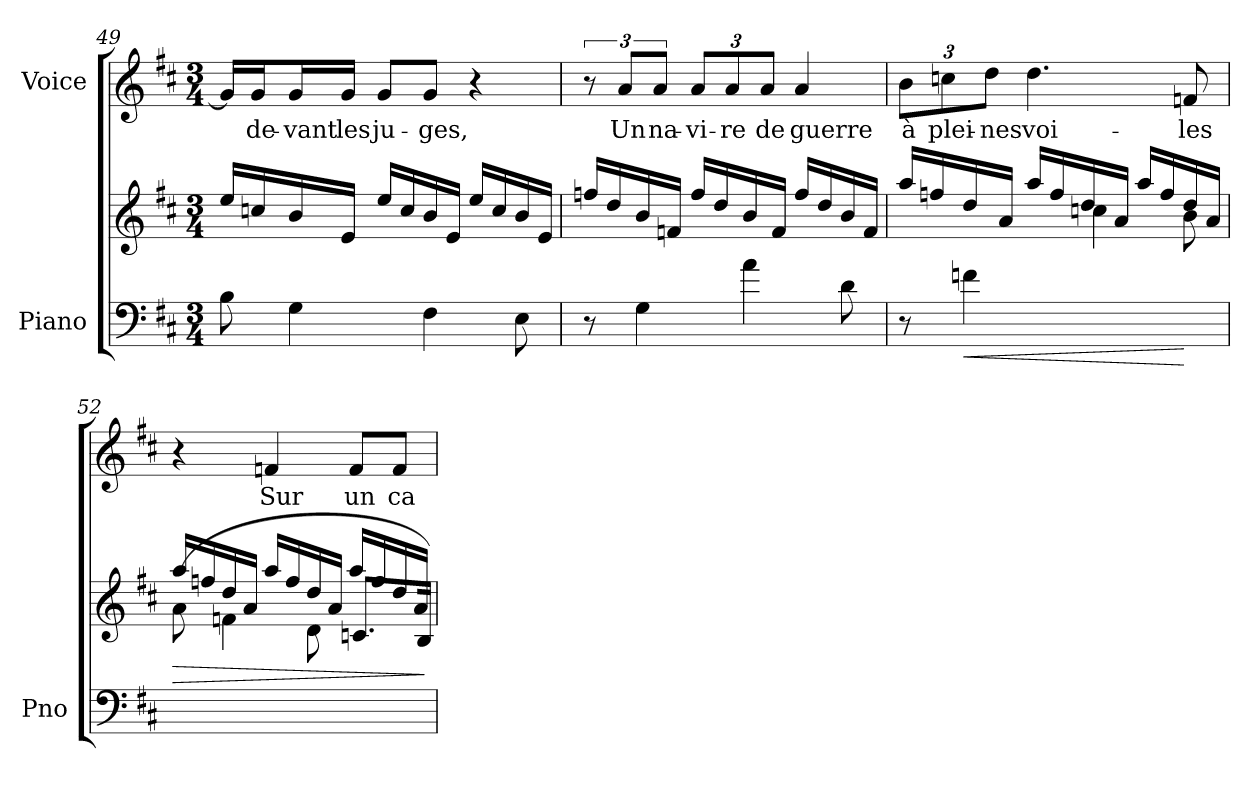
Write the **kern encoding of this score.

**kern	**kern	**dynam	**kern	**text
*part2	*part2	*part2	*part1	*part1
*staff3	*staff2	*staff2/3	*staff1	*staff1
*I"Piano	*	*	*I"Voice	*
*I'Pno	*	*	*	*
!!LO:PB:g=z
*clefF4	*clefG2	*	*clefG2	*
*k[f#c#]	*k[f#c#]	*	*k[f#c#]	*
*M3/4	*M3/4	*	*M3/4	*
=49	=49	=49	=49	=49
8B\	16ee/LL	.	16g/LL]	.
!	!	!	!	!LO:LY:b
.	16ccn/	.	16g/J	de-
!	!	!	!	!LO:LY:b
4G\	16b/	.	16g/L	-vant
!	!	!	!	!LO:LY:b
.	16e/JJ	.	16g/JJ	les
!	!	!	!	!LO:LY:b
.	16ee/LL	.	8g/L	ju-
.	16cc/	.	.	.
!	!	!	!	!LO:LY:b
4F#\	16b/	.	8g/J	-ges,
.	16e/JJ	.	.	.
.	16ee/LL	.	4r	.
.	16cc/	.	.	.
8E\	16b/	.	.	.
.	16e/JJ	.	.	.
=50	=50	=50	=50	=50
8r	16ffn/LL	.	12r	.
.	16dd/	.	.	.
!	!	!	!	!LO:LY:b
.	.	.	12a/L	Un
4G\	16b/	.	.	.
!	!	!	!	!LO:LY:b
.	.	.	12a/J	na-
.	16fn/JJ	.	.	.
!	!	!	!	!LO:LY:b
.	16ff/LL	.	12a/L	-vi-
.	16dd/	.	.	.
!	!	!	!	!LO:LY:b
.	.	.	12a/	-re
4a\	16b/	.	.	.
!	!	!	!	!LO:LY:b
.	.	.	12a/J	de
.	16f/JJ	.	.	.
!	!	!	!	!LO:LY:b
.	16ff/LL	.	4a/	guerre
.	16dd/	.	.	.
8d\	16b/	.	.	.
.	16f/JJ	.	.	.
!!LO:LB:g=z
=51	=51	=51	=51	=51
*	*^	*	*	*
!	!	!	!	!	!LO:LY:b
8r	16aa/LL	4.ryy	.	12b\L	à
.	16ffn/	.	.	.	.
!	!	!	!	!	!LO:LY:b
.	.	.	.	12ccn\	plei-
!	!	!	!LO:HP:b=2	!	!
(<4fn\	16dd/	.	<	.	.
!	!	!	!	!	!LO:LY:b
.	.	.	.	12dd\J	-nes
.	16a/JJ	.	.	.	.
!	!	!	!	!	!LO:LY:b
.	16aa/LL	.	.	4.dd\	voi-
.	16ff/	.	.	.	.
4.ryy	16dd/	4ccn\	.	.	.
.	16a/JJ	.	.	.	.
.	16aa/LL	.	.	.	.
.	16ff/	.	.	.	.
!	!	!	!	!	!LO:LY:b
.	16dd/	8b\)	[	8fn/	-les
.	16a/JJ	.	.	.	.
!!LO:LB:g=z
=52	=52	=52	=52	=52	=52
!	!	!	!LO:HP:b	!	!
2.ryy	16aa/LL	(<8a\	>	4r	.
.	16ffn/	.	.	.	.
.	16dd/	4fn\	.	.	.
.	16a/JJ	.	.	.	.
!	!	!	!	!	!LO:LY:b
.	16aa/LL	.	.	4fn/	Sur
.	16ff/	.	.	.	.
.	16dd/	8d\	.	.	.
.	16a/JJ	.	.	.	.
!	!	!	!	!	!LO:LY:b
.	16aa/LL	8.cn/L	.	8f/L	un
.	16ff/	.	.	.	.
!	!	!	!	!	!LO:LY:b
.	16dd/	.	.	8f/J	ca-
.	16a/JJ	16B/Jk)	.	.	.
*	*v	*v	*	*	*
.	.	]	.	.
=	=	=	=	=
*-	*-	*-	*-	*-
